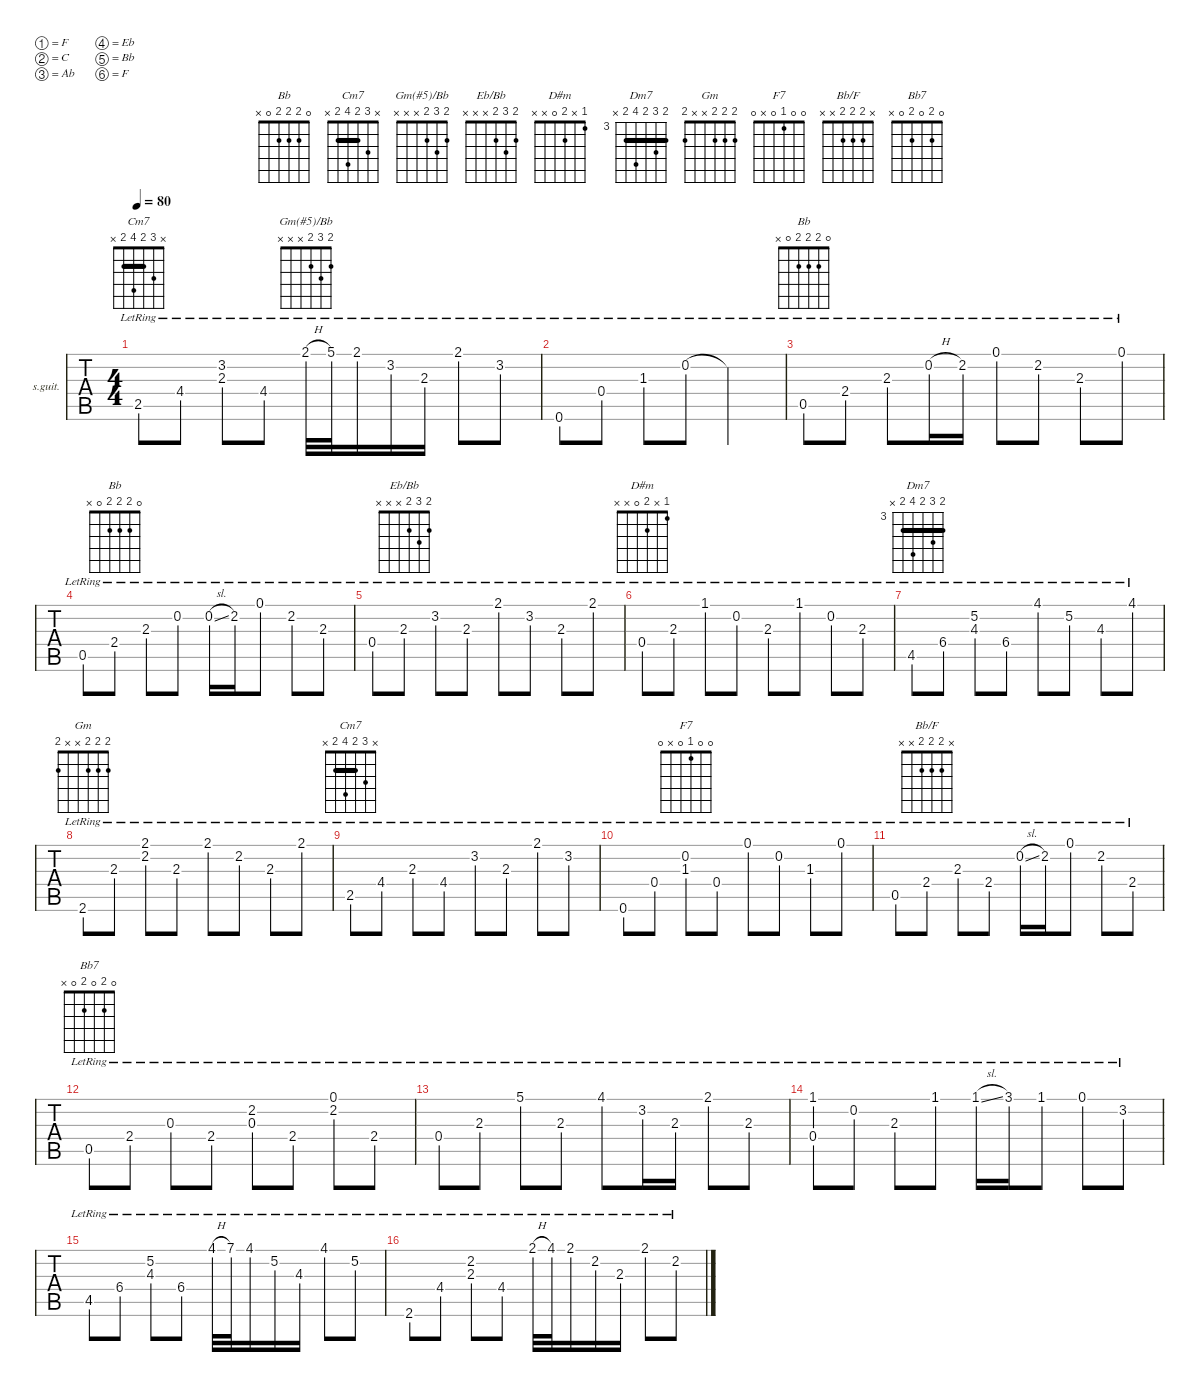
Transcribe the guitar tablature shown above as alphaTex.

\defaultSystemsLayout 4
\hideDynamics
\bracketExtendMode groupsimilarinstruments
\firstSystemTrackNameOrientation horizontal
\otherSystemsTrackNameOrientation horizontal
\chordDiagramsInScore
\track ("guitar" "s.guit.") {instrument acousticguitarsteel}
\staff {tabs}
\tuning (F4 C4 Ab3 Eb3 Bb2 F2)
\chord ("Bb" x 2 2 2 0 x)
\chord ("Cm7" 2 3 2 4 2 x) {barre (2 2)}
\chord ("Cm7" x 3 2 4 2 x) {barre 2}
\chord ("Gm(#5)/Bb" 2 3 2 x x x)
\chord ("Bb" 0 2 2 2 0 x)
\chord ("Eb/Bb" 2 3 2 x x x)
\chord ("D#m" 1 x 2 0 x x)
\chord ("Dm7" 4 5 4 6 4 x) {firstfret 3 barre (4 4)}
\chord ("Gm" 2 2 2 x x 2)
\chord ("F7" 0 0 1 0 x 0)
\chord ("Bb/F" x 2 2 2 x x)
\chord ("Bb7" 0 2 0 2 0 x)
\ts (4 4)
\tempo 80
\clef g2
\ks c
2.5{lr}.8{ch "Cm7" dy f} 4.4{lr}.8 (3.2{lr} 2.3{lr}).8 4.4{lr}.8 2.1{h lr}.32{ch "Gm(#5)/Bb"} 5.1{lr}.32 2.1{lr}.16 3.2{lr}.16 2.3{lr}.16 2.1{lr}.8 3.2{lr}.8 |
0.6{lr}.8 0.4{lr}.8 1.3{lr}.8 0.2{lr}.8 0.2{lr t}.2 |
0.5{lr}.8{ch "Bb"} 2.4{lr}.8 2.3{lr}.8 0.2{h lr}.16 2.2{lr}.16 0.1{lr}.8 2.2{lr}.8 2.3{lr}.8 0.1{lr}.8 |
0.5{lr}.8 2.4{lr}.8{ch "Bb"} 2.3{lr}.8 0.2{lr}.8 0.2{sl lr}.16 2.2{lr}.16 0.1{lr}.8 2.2{lr}.8 2.3{lr}.8 |
0.4{lr}.8 2.3{lr}.8{ch "Eb/Bb"} 3.2{lr}.8 2.3{lr}.8 2.1{lr}.8 3.2{lr}.8 2.3{lr}.8 2.1{lr}.8 |
0.4{lr}.8{ch "D#m"} 2.3{lr}.8 1.1{lr}.8 0.2{lr}.8 2.3{lr}.8 1.1{lr}.8 0.2{lr}.8 2.3{lr}.8 |
4.5{lr}.8{ch "Dm7"} 6.4{lr}.8 (5.2{lr} 4.3{lr}).8 6.4{lr}.8 4.1{lr}.8 5.2{lr}.8 4.3{lr}.8 4.1{lr}.8 |
2.6{lr}.8{ch "Gm"} 2.3{lr}.8 (2.1{lr} 2.2{lr}).8 2.3{lr}.8 2.1{lr}.8 2.2{lr}.8 2.3{lr}.8 2.1{lr}.8 |
2.5{lr}.8{ch "Cm7"} 4.4{lr}.8 2.3{lr}.8 4.4{lr}.8 3.2{lr}.8 2.3{lr}.8 2.1{lr}.8 3.2{lr}.8 |
0.6{lr}.8 0.4{lr}.8 (0.2{lr} 1.3{lr}).8{ch "F7"} 0.4{lr}.8 0.1{lr}.8 0.2{lr}.8 1.3{lr}.8 0.1{lr}.8 |
0.5{lr}.8 2.4{lr}.8{ch "Bb/F"} 2.3{lr}.8 2.4{lr}.8 0.2{sl lr}.16 2.2{lr}.16 0.1{lr}.8 2.2{lr}.8 2.4{lr}.8 |
0.5{lr}.8{ch "Bb7"} 2.4{lr}.8 0.3{lr}.8 2.4{lr}.8 (2.2{lr} 0.3{lr}).8 2.4{lr}.8 (0.1{lr} 2.2{lr}).8 2.4{lr}.8 |
0.4{lr}.8 2.3{lr}.8 5.1{lr}.8 2.3{lr}.8 4.1{lr}.8 3.2{lr}.16 2.3{lr}.16 2.1{lr}.8 2.3{lr}.8 |
(1.1{lr} 0.4{lr}).8 0.2{lr}.8 2.3{lr}.8 1.1{lr}.8 1.1{sl lr}.16 3.1{lr}.16 1.1{lr}.8 0.1{lr}.8 3.2{lr}.8 |
4.5{lr}.8 6.4{lr}.8 (5.2{lr} 4.3{lr}).8 6.4{lr}.8 4.1{h lr}.32 7.1{lr}.32 4.1{lr}.16 5.2{lr}.16 4.3{lr}.16 4.1{lr}.8 5.2{lr}.8 |
2.6{lr}.8 4.4{lr}.8 (2.2{lr} 2.3{lr}).8 4.4{lr}.8 2.1{h lr}.32 4.1{lr}.32 2.1{lr}.16 2.2{lr}.16 2.3{lr}.16 2.1{lr}.8 2.2{lr}.8
